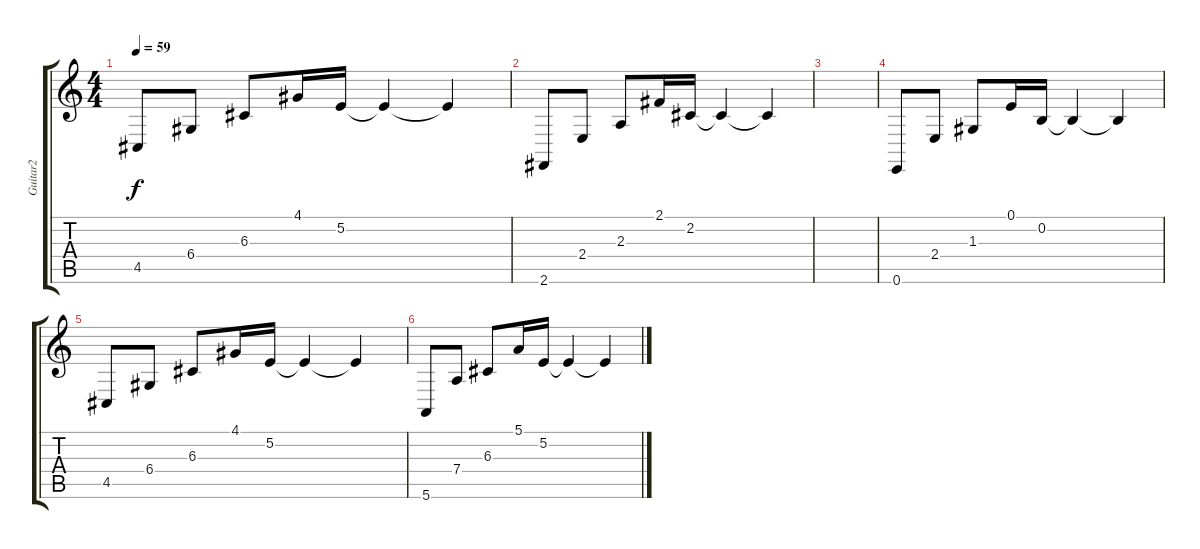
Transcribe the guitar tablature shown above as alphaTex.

\track ("Guitar2" "Guitar2") {instrument fx4atmosphere}
\staff {score tabs}
\tuning (E4 B3 G3 D3 A2 E2) {hide}
\ts (4 4)
\tempo 59
\clef g2
\ks c
4.5.8{dy f} 6.4.8 6.3.8 4.1.16 5.2.16 5.2{t}.4 5.2{t}.4 |
2.6.8 2.4.8 2.3.8 2.1.16 2.2.16 2.2{t}.4 2.2{t}.4 |
|
0.6.8 2.4.8 1.3.8 0.1.16 0.2.16 0.2{t}.4 0.2{t}.4 |
4.5.8 6.4.8 6.3.8 4.1.16 5.2.16 5.2{t}.4 5.2{t}.4 |
5.6.8 7.4.8 6.3.8 5.1.16 5.2.16 5.2{t}.4 5.2{t}.4
